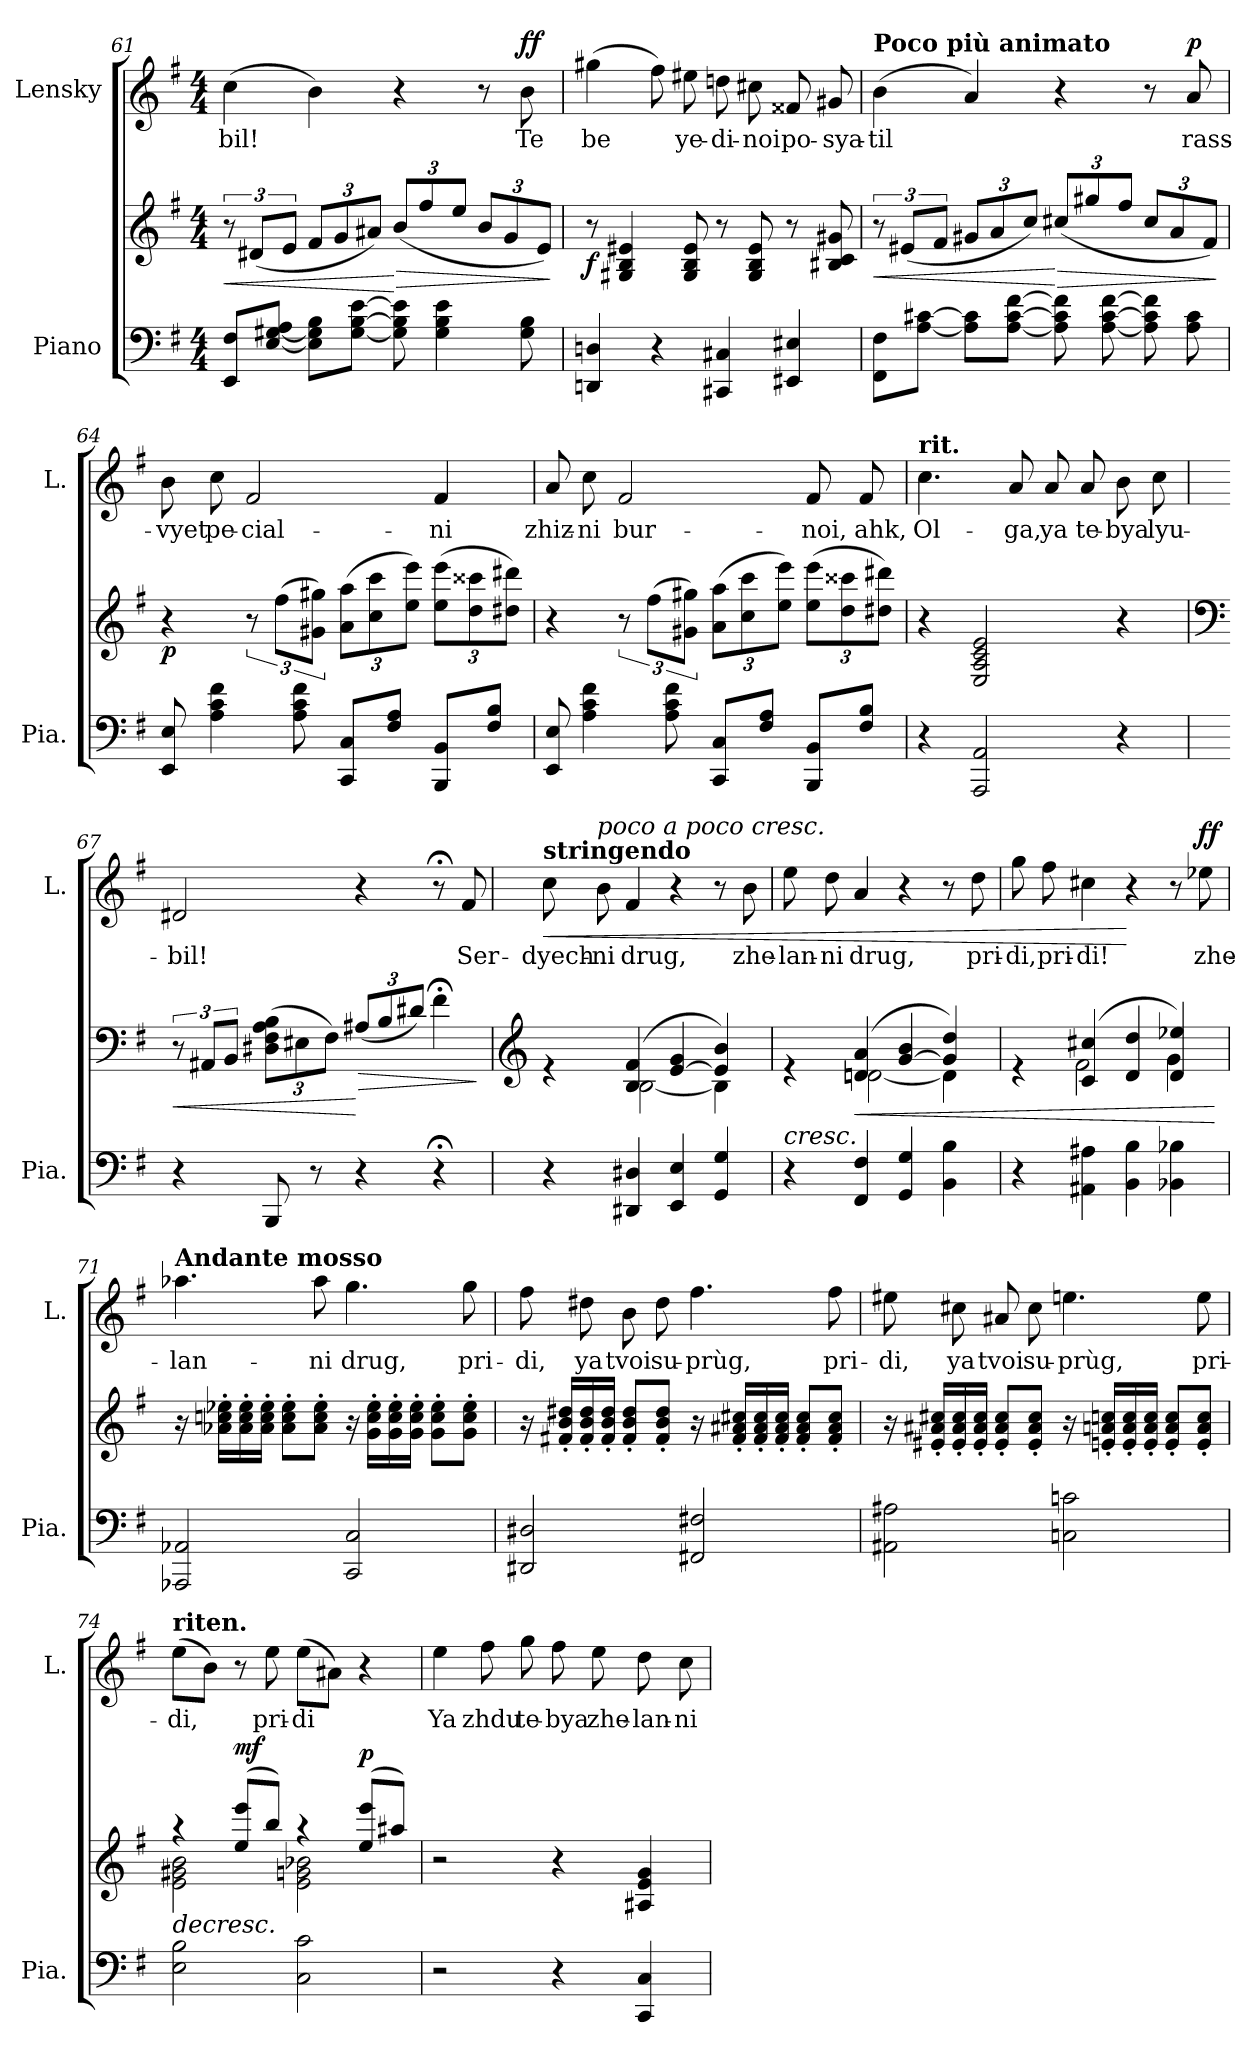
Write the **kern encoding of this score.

**kern	**kern	**dynam	**kern	**text	**dynam
*part2	*part2	*part2	*part1	*part1	*part1
*staff3	*staff2	*staff2/3	*staff1	*staff1	*staff1
*I"Piano	*	*	*I"Lensky	*	*
*I'Pia.	*	*	*I'L.	*	*
*clefF4	*clefG2	*	*clefG2	*	*
*k[f#]	*k[f#]	*	*k[f#]	*	*
*M4/4	*M4/4	*	*M4/4	*	*
=61	=61	=61	=61	=61	=61
!	!	!LO:HP:b	!	!	!
8EE/ 8F#/L	12r	<	(4cc\	-bil!	.
.	(12d#X/L	.	.	.	.
[8E/ [8G#X/ 8A/J	.	.	.	.	.
.	12e/J	.	.	.	.
*	*Xbrackettup	*	*	*	*
8E\] 8G#\] 8B\L	12f#/L	.	4b\)	.	.
.	12g/	.	.	.	.
[8G#\ [8B\ [8e\J	.	.	.	.	.
.	12a#X/J)	.	.	.	.
!	!	!LO:HP:n=1:b	!	!	!
8G#\] 8B\] 8e\]	(12b/L	[ >	4r	.	.
.	12ff#/	.	.	.	.
4G#\ 4B\ 4e\	.	.	.	.	.
.	12ee/J	.	.	.	.
.	12b/L	.	8r	.	.
.	12g/	.	.	.	.
!	!	!	!	!	!LO:DY:a
8G#\ 8B\	.	.	8b\	Te	ff
.	12e/J)	.	.	.	.
.	.	]	.	.	.
!!LO:LB:g=z
=62	=62	=62	=62	=62	=62
!	!	!LO:DY:b	!	!	!
4DDn/ 4Dn/	8r	f	(4gg#X\	be	.
.	4G#X/ 4B/ 4e#X/	.	.	.	.
4r	.	.	8ff#\)	.	.
.	8G#/ 8B/ 8e#/	.	8ee#X\	ye-	.
4CC#X/ 4C#X/	8r	.	8ddn\	-di-	.
.	8G#/ 8B/ 8e#/	.	8cc#X\	-noi	.
4EE#X/ 4E#X/	8r	.	8f##X/	po-	.
.	8B#X/ 8c/ 8g#X/	.	8g#X/	-sya-	.
=63	=63	=63	=63	=63	=63
*	*brackettup	*	*	*	*
*	*	*	*MM80	*	*
!	!	!	!LO:TX:a:B:t=Poco più animato	!	!
!	!	!LO:HP:b	!	!	!
8FF#\ 8F#\L	12r	<	(4b\	-til	.
.	(12e#X/L	.	.	.	.
[8A\ [8c#X\J	.	.	.	.	.
.	12f#/J	.	.	.	.
*	*Xbrackettup	*	*	*	*
8A\] 8c#\]L	12g#X/L	.	4a/)	.	.
.	12a/	.	.	.	.
[8A\ [8c#\ [8f#\J	.	.	.	.	.
.	12cc/J)	.	.	.	.
!	!	!LO:HP:n=1:b	!	!	!
8A\] 8c#\] 8f#\]	(12cc#X/L	[ >	4r	.	.
.	12gg#X/	.	.	.	.
[8A\ [8c#\ [8f#\	.	.	.	.	.
.	12ff#/J	.	.	.	.
8A\] 8c#\] 8f#\]	12cc#/L	.	8r	.	.
.	12a/	.	.	.	.
!	!	!	!	!	!LO:DY:a
8A\ 8c#\	.	.	8a/	rass-	p
.	12f#/J)	.	.	.	.
.	.	]	.	.	.
!!LO:PB:g=z
=64	=64	=64	=64	=64	=64
!	!	!LO:DY:b	!	!	!
8EE/ 8E/	4r	p	8b\	-vyet	.
4A\ 4c\ 4f#\	.	.	8cc\	pe-	.
*	*brackettup	*	*	*	*
.	12r	.	2f#/	-cial-	.
.	(12ff#\L	.	.	.	.
8A\ 8c\ 8f#\	.	.	.	.	.
.	12g#X\ 12gg#X\J)	.	.	.	.
*	*Xbrackettup	*	*	*	*
8CC/ 8C/L	(12a\ 12aa\L	.	.	.	.
.	12cc\ 12ccc\	.	.	.	.
8F#/ 8A/J	.	.	.	.	.
.	12ee\ 12eee\J)	.	.	.	.
8BBB/ 8BB/L	(12ee\ 12eee\L	.	4f#/	-ni	.
.	12dd\ 12ccc##X\	.	.	.	.
8F#/ 8B/J	.	.	.	.	.
.	12dd#X\ 12ddd#X\J)	.	.	.	.
=65	=65	=65	=65	=65	=65
8EE/ 8E/	4r	.	8a/	zhiz-	.
4A\ 4c\ 4f#\	.	.	8cc\	-ni	.
*	*brackettup	*	*	*	*
.	12r	.	2f#/	bur-	.
.	(12ff#\L	.	.	.	.
8A\ 8c\ 8f#\	.	.	.	.	.
.	12g#X\ 12gg#X\J)	.	.	.	.
*	*Xbrackettup	*	*	*	*
8CC/ 8C/L	(12a\ 12aa\L	.	.	.	.
.	12cc\ 12ccc\	.	.	.	.
8F#/ 8A/J	.	.	.	.	.
.	12ee\ 12eee\J)	.	.	.	.
8BBB/ 8BB/L	(12ee\ 12eee\L	.	8f#/	-noi,	.
.	12dd\ 12ccc##X\	.	.	.	.
8F#/ 8B/J	.	.	8f#/	ahk,	.
.	12dd#X\ 12ddd#X\J)	.	.	.	.
!!LO:LB:g=z
=66	=66	=66	=66	=66	=66
!	!	!	!LO:TX:a:B:t=rit.	!	!
4r	4r	.	4.cc\	Ol-	.
2AAA/ 2AA/	2E/ 2A/ 2c/ 2e/	.	.	.	.
.	.	.	8a/	-ga,	.
*	*	*	*MM70	*	*
.	.	.	8a/	ya	.
.	.	.	8a/	te-	.
4r	4r	.	8b\	-bya	.
.	.	.	8cc\	lyu-	.
=67	=67	=67	=67	=67	=67
*	*clefF4	*	*	*	*
*	*brackettup	*	*	*	*
!	!	!LO:HP:b	!	!	!
4r	12r	<	2d#X/	-bil!	.
.	12AA#X/L	.	.	.	.
.	12BB/J	.	.	.	.
*	*Xbrackettup	*	*	*	*
8BBB/	(12D#X\ 12F#\ 12A\ 12B\L	.	.	.	.
.	12E#X\	.	.	.	.
8r	.	.	.	.	.
.	12F#\J)	.	.	.	.
!	!	!LO:HP:n=1:b	!	!	!
4r	(12A#X/L	[ >	4r	.	.
.	12B/	.	.	.	.
.	12d#X/J)	.	.	.	.
4r;<	4f#;<\	.	8r;<	.	.
.	.	.	8f#/	Ser-	.
.	.	]	.	.	.
=68	=68	=68	=68	=68	=68
*	*clefG2	*	*	*	*
*	*^	*	*	*	*
!	!	!	!	!LO:TX:a:B:t=stringendo	!	!
!	!	!	!	!	!	!LO:HP:b
4r	4re	4ryy	.	8cc\	-dyech-	<
!	!	!	!	!LO:TX:a:i:t=poco a poco cresc.	!	!
.	.	.	.	8b\	-ni	.
4DD#X/ 4D#X/	(4B/ 4f#/	[2B\	.	4f#/	drug,	.
*	*	*	*	*MM80	*	*
4EE/ 4E/	[4e/ 4g/	.	.	4r	.	.
4GG/ 4G/	4e/] 4b/)	4B\]	.	8r	.	.
.	.	.	.	8b\	zhe-	.
!!LO:LB:g=z
=69	=69	=69	=69	=69	=69	=69
*	*	*	*	*MM85	*	*
!LO:TX:a:i:t=cresc.	!	!	!	!	!	!
4r	4re	4ryy	.	8ee\	-lan-	.
.	.	.	.	8dd\	-ni	.
!	!	!	!LO:HP:b	!	!	!
4FF#/ 4F#/	(4dn/ 4a/	[2dn\	<	4a/	drug,	.
*	*	*	*	*MM90	*	*
4GG/ 4G/	[4g/ 4b/	.	.	4r	.	.
4BB\ 4B\	4g/] 4dd/)	4d\]	.	8r	.	.
.	.	.	.	8dd\	pri-	.
=70	=70	=70	=70	=70	=70	=70
*	*	*	*	*MM95	*	*
4r	4re	4ryy	.	8gg\	-di,	.
.	.	.	.	8ff#\	pri-	.
4AA#X\ 4A#X\	(4c/ 4cc#X/	2f#\	.	4cc#X\	-di!	.
*	*	*	*	*MM100	*	*
4BB\ 4B\	4d/ 4dd/	.	.	4r	.	[
4BB-X\ 4B-X\	4d/ 4ee-X/)	4g\	.	8r	.	.
!	!	!	!	!	!	!LO:DY:a
.	.	.	.	8ee-X\	zhe-	ff
*	*v	*v	*	*	*	*
.	.	[	.	.	.
=71	=71	=71	=71	=71	=71
*	*	*	*MM76	*	*
!	!	!	!LO:TX:a:B:t=Andante mosso	!	!
2AAA-X/ 2AA-X/	16r	.	4.aa-X\	-lan-	.
.	16a-X\' 16ccn\' 16ee-X\'LL	.	.	.	.
.	16a-\' 16cc\' 16ee-\'	.	.	.	.
.	16a-\' 16cc\' 16ee-\'JJ	.	.	.	.
.	8a-\' 8cc\' 8ee-\'L	.	.	.	.
.	8a-\' 8cc\' 8ee-\'J	.	8aa-\	-ni	.
2CC/ 2C/	16r	.	4.gg\	drug,	.
.	16g\' 16cc\' 16ee-\'LL	.	.	.	.
.	16g\' 16cc\' 16ee-\'	.	.	.	.
.	16g\' 16cc\' 16ee-\'JJ	.	.	.	.
.	8g\' 8cc\' 8ee-\'L	.	.	.	.
.	8g\' 8cc\' 8ee-\'J	.	8gg\	pri-	.
!!LO:PB:g=z
=72	=72	=72	=72	=72	=72
2DD#X/ 2D#X/	16r	.	8ff#\	-di,	.
.	16f#X/' 16b/' 16dd#X/'LL	.	.	.	.
.	16f#/' 16b/' 16dd#/'	.	8dd#X\	ya	.
.	16f#/' 16b/' 16dd#/'JJ	.	.	.	.
.	8f#/' 8b/' 8dd#/'L	.	8b\	tvoi	.
.	8f#/' 8b/' 8dd#/'J	.	8dd#\	su-	.
2FF#X/ 2F#X/	16r	.	4.ff#\	-prùg,	.
.	16f#/' 16a#X/' 16cc#X/'LL	.	.	.	.
.	16f#/' 16a#/' 16cc#/'	.	.	.	.
.	16f#/' 16a#/' 16cc#/'JJ	.	.	.	.
.	8f#/' 8a#/' 8cc#/'L	.	.	.	.
.	8f#/' 8a#/' 8cc#/'J	.	8ff#\	pri-	.
=73	=73	=73	=73	=73	=73
2AA#X\ 2A#X\	16r	.	8ee#X\	-di,	.
.	16e#X/' 16a#X/' 16cc#X/'LL	.	.	.	.
.	16e#/' 16a#/' 16cc#/'	.	8cc#X\	ya	.
.	16e#/' 16a#/' 16cc#/'JJ	.	.	.	.
.	8e#/' 8a#/' 8cc#/'L	.	8a#X/	tvoi	.
.	8e#/' 8a#/' 8cc#/'J	.	8cc#\	su-	.
2Cn\ 2cn\	16r	.	4.een\	-prùg,	.
.	16en/' 16an/' 16ccn/'LL	.	.	.	.
.	16e/' 16a/' 16cc/'	.	.	.	.
.	16e/' 16a/' 16cc/'JJ	.	.	.	.
.	8e/' 8a/' 8cc/'L	.	.	.	.
.	8e/' 8a/' 8cc/'J	.	8ee\	pri-	.
!!LO:LB:g=z
=74	=74	=74	=74	=74	=74
!	!	!	!LO:TX:a:B:t=riten.	!	!
!	!	!LO:HP:b	!	!	!
*	*^	*	*	*	*
2E\ 2B\	4r	2e\ 2g#X\ 2b\	>	(8ee\L	-di,	.
.	.	.	.	8b\J)	.	.
!	!	!	!LO:DY:a	!	!	!
.	(8ee/ 8eee/L	.	mf	8r	.	.
.	8bb/J)	.	.	8ee\	pri-	.
2C\ 2c\	4r	2e\ 2gn\ 2b-X\	.	(8ee\L	-di	.
.	.	.	.	8a#X\J)	.	.
!	!	!	!LO:DY:a	!	!	!
.	(8ee/ 8eee/L	.	p	4r	.	.
.	8aa#X/J)	.	.	.	.	.
*	*v	*v	*	*	*	*
.	.	]	.	.	.
=75	=75	=75	=75	=75	=75
*	*	*	*MM70	*	*
2r	2r	.	4ee\	Ya	.
.	.	.	8ff#\	zhdu	.
.	.	.	8gg\	te-	.
4r	4r	.	8ff#\	-bya	.
.	.	.	8ee\	zhe-	.
4CC/ 4C/	4A#X/ 4e/ 4g/	.	8dd\	-lan-	.
.	.	.	8cc\	-ni	.
=	=	=	=	=	=
*-	*-	*-	*-	*-	*-
